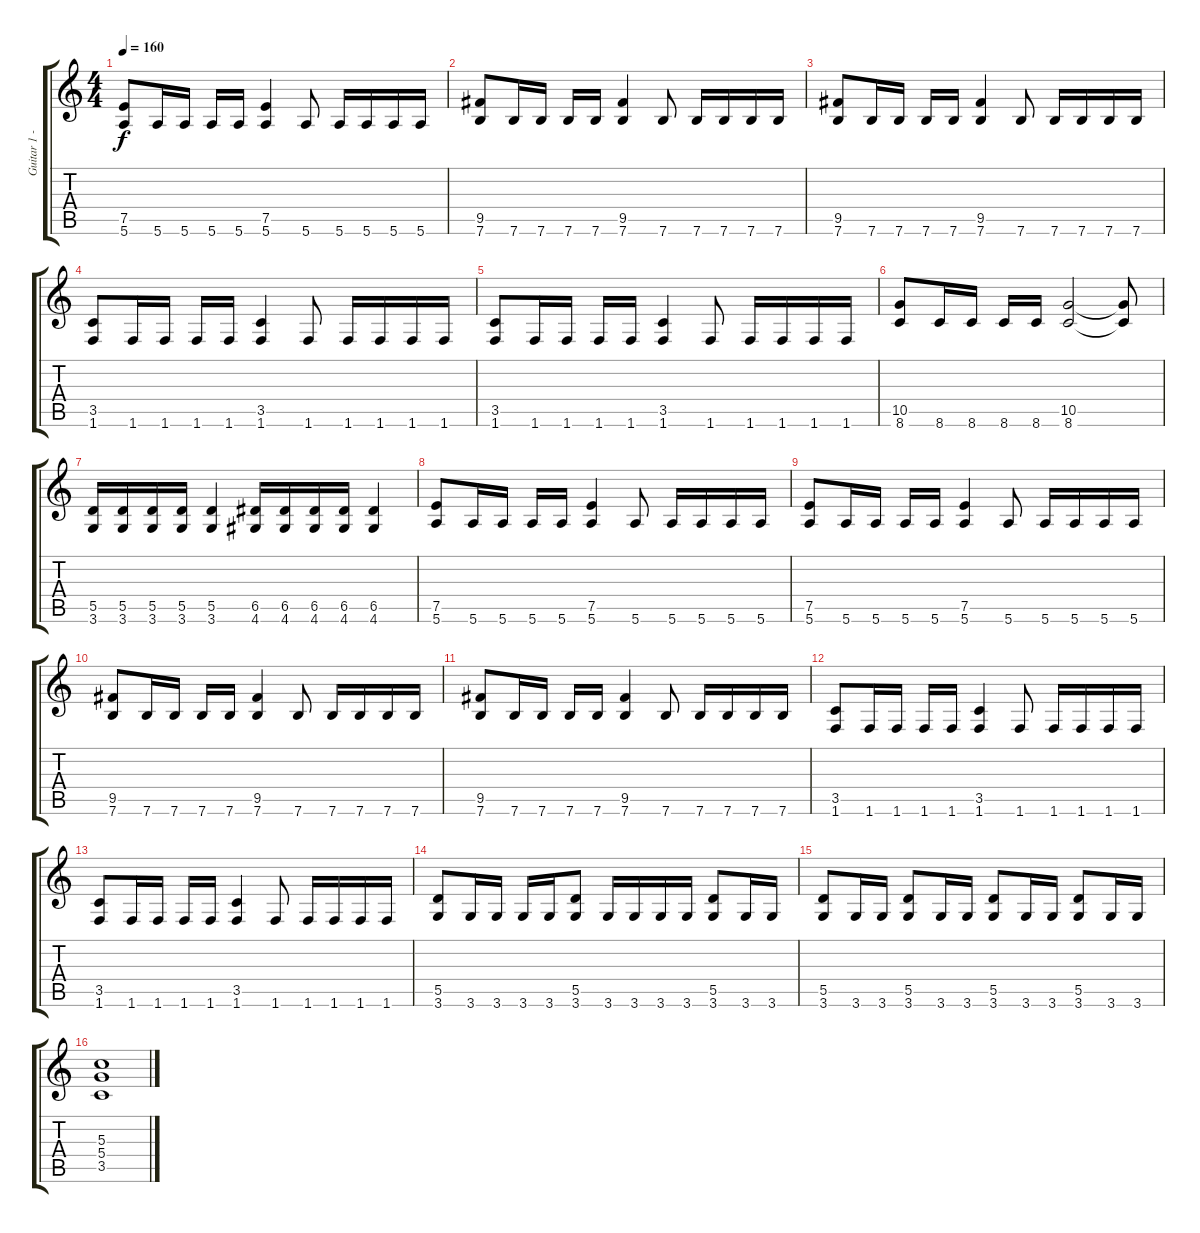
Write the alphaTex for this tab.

\track ("Guitar 1 - BG" "Guitar 1 -") {instrument distortionguitar}
\staff {score tabs}
\tuning (E4 B3 G3 D3 A2 E2) {hide}
\ts (4 4)
\tempo 160
\clef g2
\ks c
(7.5 5.6).8{dy f} 5.6.16 5.6.16 5.6.16 5.6.16 (7.5 5.6).4 5.6.8 5.6.16 5.6.16 5.6.16 5.6.16 |
(9.5 7.6).8 7.6.16 7.6.16 7.6.16 7.6.16 (9.5 7.6).4 7.6.8 7.6.16 7.6.16 7.6.16 7.6.16 |
(9.5 7.6).8 7.6.16 7.6.16 7.6.16 7.6.16 (9.5 7.6).4 7.6.8 7.6.16 7.6.16 7.6.16 7.6.16 |
(3.5 1.6).8 1.6.16 1.6.16 1.6.16 1.6.16 (3.5 1.6).4 1.6.8 1.6.16 1.6.16 1.6.16 1.6.16 |
(3.5 1.6).8 1.6.16 1.6.16 1.6.16 1.6.16 (3.5 1.6).4 1.6.8 1.6.16 1.6.16 1.6.16 1.6.16 |
(10.5 8.6).8 8.6.16 8.6.16 8.6.16 8.6.16 (10.5 8.6).2 (10.5{t} 8.6{t}).8 |
(5.5 3.6).16 (5.5 3.6).16 (5.5 3.6).16 (5.5 3.6).16 (5.5 3.6).4 (6.5 4.6).16 (6.5 4.6).16 (6.5 4.6).16 (6.5 4.6).16 (6.5 4.6).4 |
(7.5 5.6).8 5.6.16 5.6.16 5.6.16 5.6.16 (7.5 5.6).4 5.6.8 5.6.16 5.6.16 5.6.16 5.6.16 |
(7.5 5.6).8 5.6.16 5.6.16 5.6.16 5.6.16 (7.5 5.6).4 5.6.8 5.6.16 5.6.16 5.6.16 5.6.16 |
(9.5 7.6).8 7.6.16 7.6.16 7.6.16 7.6.16 (9.5 7.6).4 7.6.8 7.6.16 7.6.16 7.6.16 7.6.16 |
(9.5 7.6).8 7.6.16 7.6.16 7.6.16 7.6.16 (9.5 7.6).4 7.6.8 7.6.16 7.6.16 7.6.16 7.6.16 |
(3.5 1.6).8 1.6.16 1.6.16 1.6.16 1.6.16 (3.5 1.6).4 1.6.8 1.6.16 1.6.16 1.6.16 1.6.16 |
(3.5 1.6).8 1.6.16 1.6.16 1.6.16 1.6.16 (3.5 1.6).4 1.6.8 1.6.16 1.6.16 1.6.16 1.6.16 |
(5.5 3.6).8 3.6.16 3.6.16 3.6.16 3.6.16 (5.5 3.6).8 3.6.16 3.6.16 3.6.16 3.6.16 (5.5 3.6).8 3.6.16 3.6.16 |
(5.5 3.6).8 3.6.16 3.6.16 (5.5 3.6).8 3.6.16 3.6.16 (5.5 3.6).8 3.6.16 3.6.16 (5.5 3.6).8 3.6.16 3.6.16 |
(5.3 5.4 3.5).1
